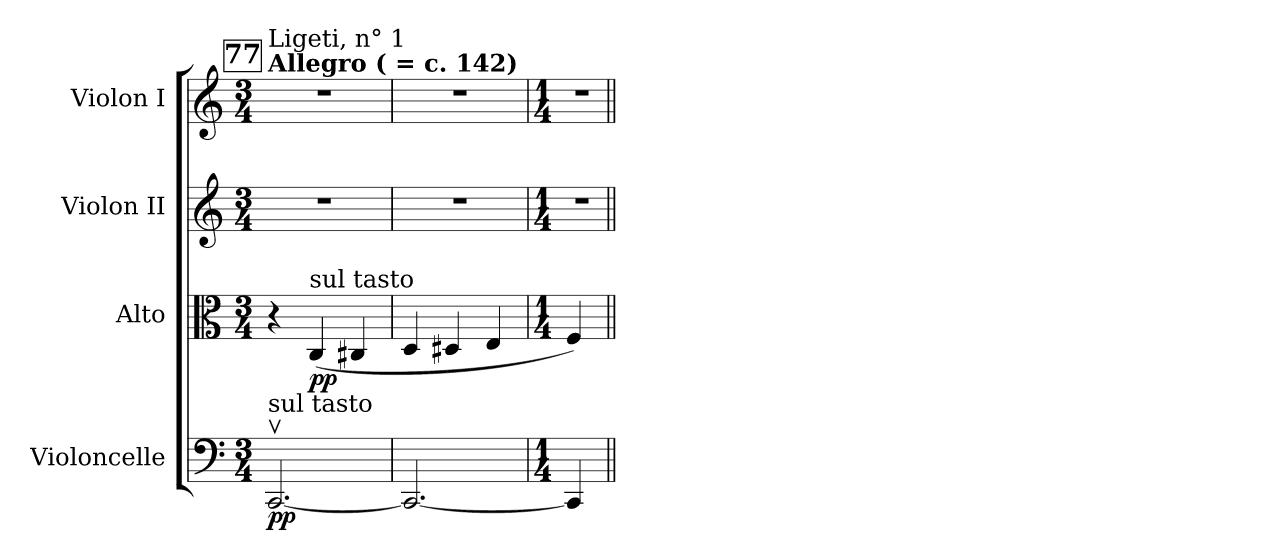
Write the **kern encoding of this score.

**kern	**dynam	**kern	**dynam	**kern	**kern
*part4	*part4	*part3	*part3	*part2	*part1
*staff4	*staff4	*staff3	*staff3	*staff2	*staff1
*I"Violoncelle	*	*I"Alto	*	*I"Violon II	*I"Violon I
*I'Vc.	*	*I'Alt.	*	*I'Vln. II	*I'Vln. I
!!LO:LB:g=z
*clefF4	*	*clefC3	*	*clefG2	*clefG2
*k[]	*	*k[]	*	*k[]	*k[]
*C:	*	*C:	*	*C:	*C:
*M3/4	*	*M3/4	*	*M3/4	*M3/4
!!LO:REH:place=s1:a:t=77
=159	=159	=159	=159	=159	=159
!	!	!	!	!	!LO:TX:a:B:t=Allegro (   = c. 142)
!	!	!	!	!	!LO:TX:a:t=Ligeti, n° 1
!LO:TX:a:color=#000000:t=sul tasto	!	!	!	!	!
!	!LO:DY:b	!	!	!	!
[2.CCv>/	pp	4r	.	2.r	2.r
!	!	!LO:TX:a:color=#000000:t=sul tasto	!	!	!
!	!	!	!LO:DY:b	!	!
.	.	(4C/	pp	.	.
.	.	4C#X/	.	.	.
=160	=160	=160	=160	=160	=160
2.CC/_<	.	4D/	.	2.r	2.r
.	.	4D#X/	.	.	.
.	.	4E/	.	.	.
=161	=161	=161	=161	=161	=161
*M1/4	*	*M1/4	*	*M1/4	*M1/4
4CC/]	.	4F/)	.	4r	4r
=||	=||	=||	=||	=||	=||
*-	*-	*-	*-	*-	*-
